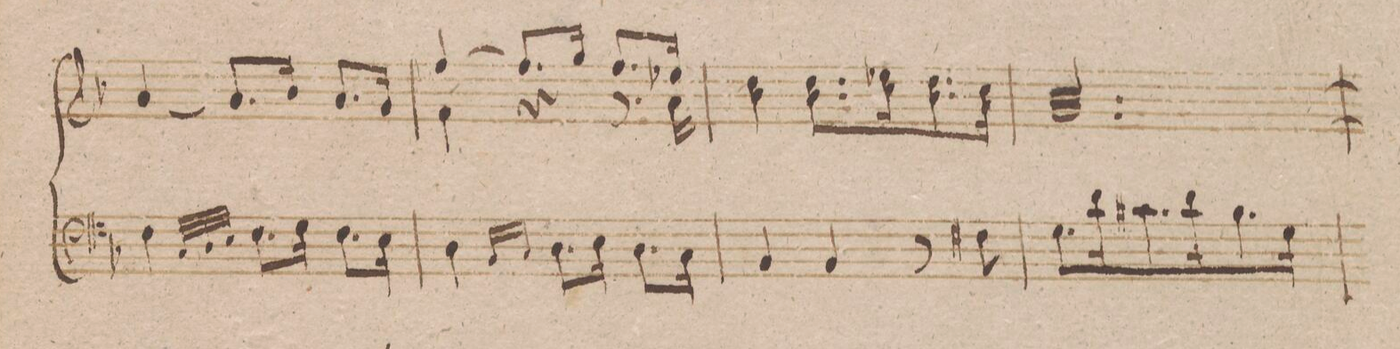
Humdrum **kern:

**kern	**dynam
*I"Organo.	*
*clefF4	*
*k[b-]	*
*met(c)	*
*M3/4	*
4F\	.
16qqC/LL	.
16qqD/	.
16qqE/JJ	.
8.F\L	.
16G\Jk	.
8.F\L	.
16E\Jk	.
=15	=15
4D\	.
16qqBB-/LL	.
16qqC/JJ	.
8.D\L	.
16E\Jk	.
8.D/L	.
16C/Jk	.
=16	=16
4BB-/	.
4BB-/	.
8r	.
8F#X\	.
=17	=17
8.G\L	.
16d\K	.
8.c#X\	.
16d\K	.
8.B-\	.
16G\Jk	.
=18	=18
*-	*-
